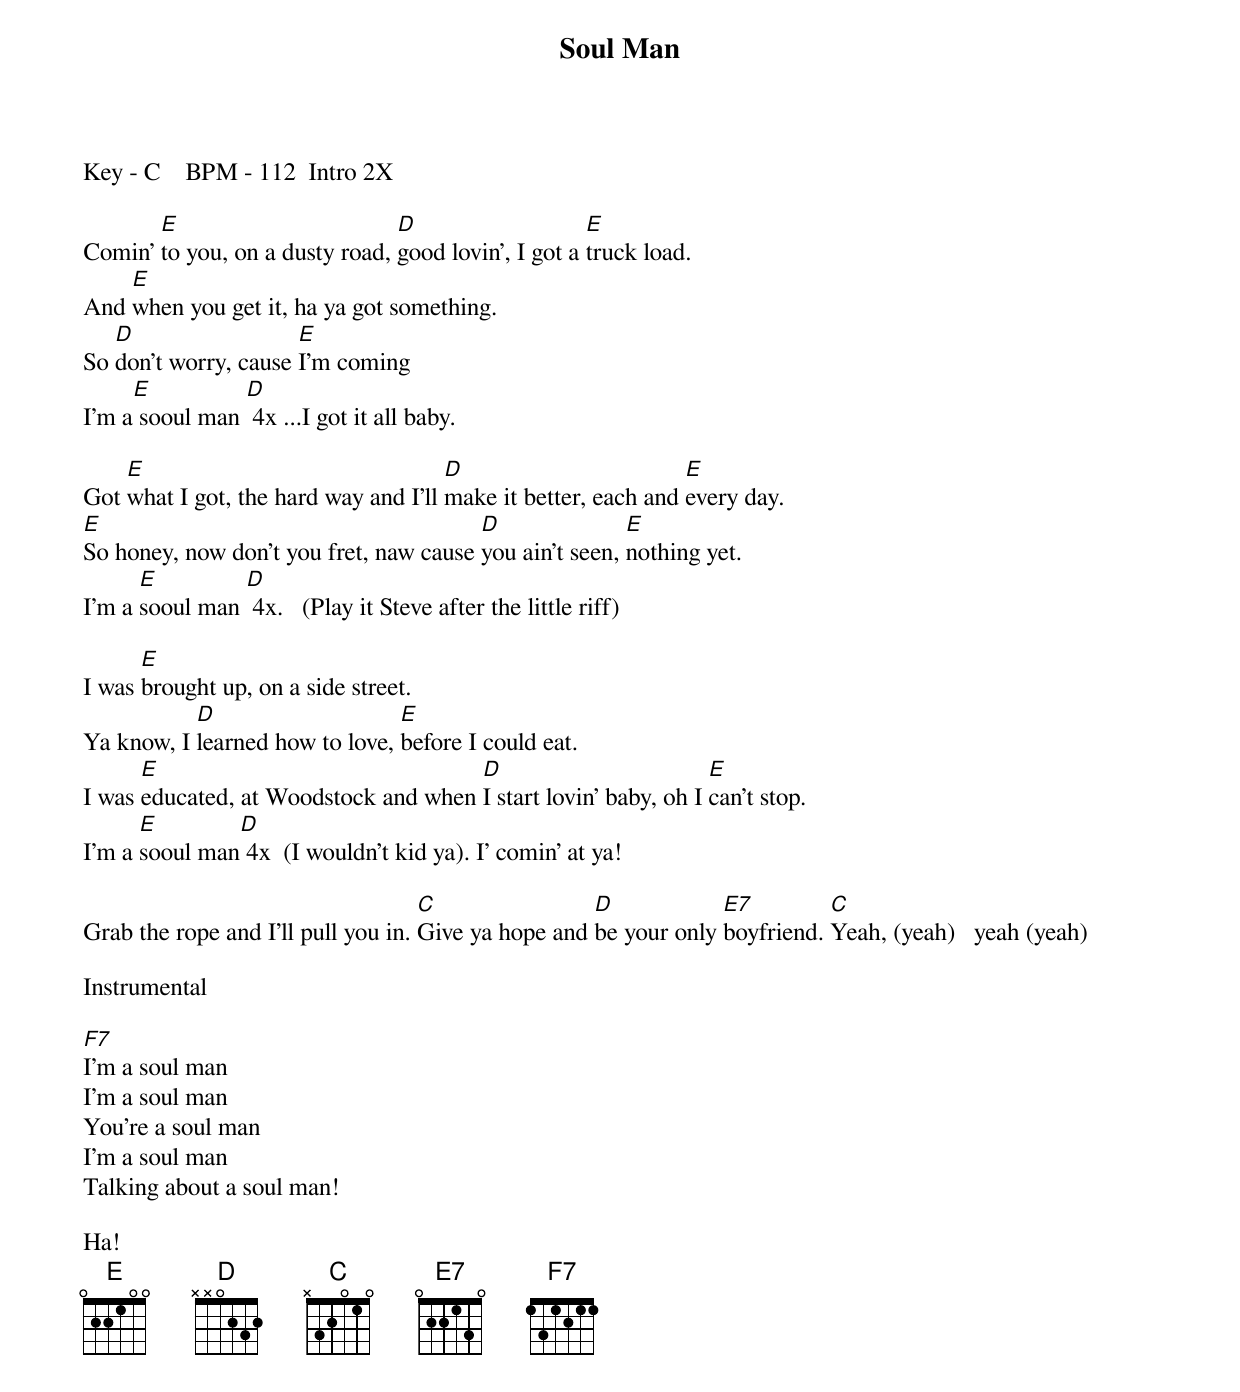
{title:Soul Man}
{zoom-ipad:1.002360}
Key - C    BPM - 112  Intro 2X

Comin' [E]to you, on a dusty road, [D]good lovin', I got a [E]truck load.
And [E]when you get it, ha ya got something.
So [D]don't worry, cause [E]I'm coming
I'm a[E] sooul man [D] 4x ...I got it all baby.

Got [E]what I got, the hard way and I'll [D]make it better, each and [E]every day.
[E]So honey, now don't you fret, naw cause [D]you ain't seen, [E]nothing yet.
I'm a [E]sooul man [D] 4x.   (Play it Steve after the little riff)

I was [E]brought up, on a side street.
Ya know, I [D]learned how to love, [E]before I could eat.
I was [E]educated, at Woodstock and when [D]I start lovin' baby, oh I [E]can't stop.
I'm a [E]sooul man[D] 4x  (I wouldn't kid ya). I' comin' at ya!

Grab the rope and I'll pull you in. [C]Give ya hope and [D]be your only [E7]boyfriend. [C]Yeah, (yeah)   yeah (yeah)

Instrumental

[F7]I'm a soul man
I'm a soul man
You're a soul man
I'm a soul man
Talking about a soul man!

Ha!
